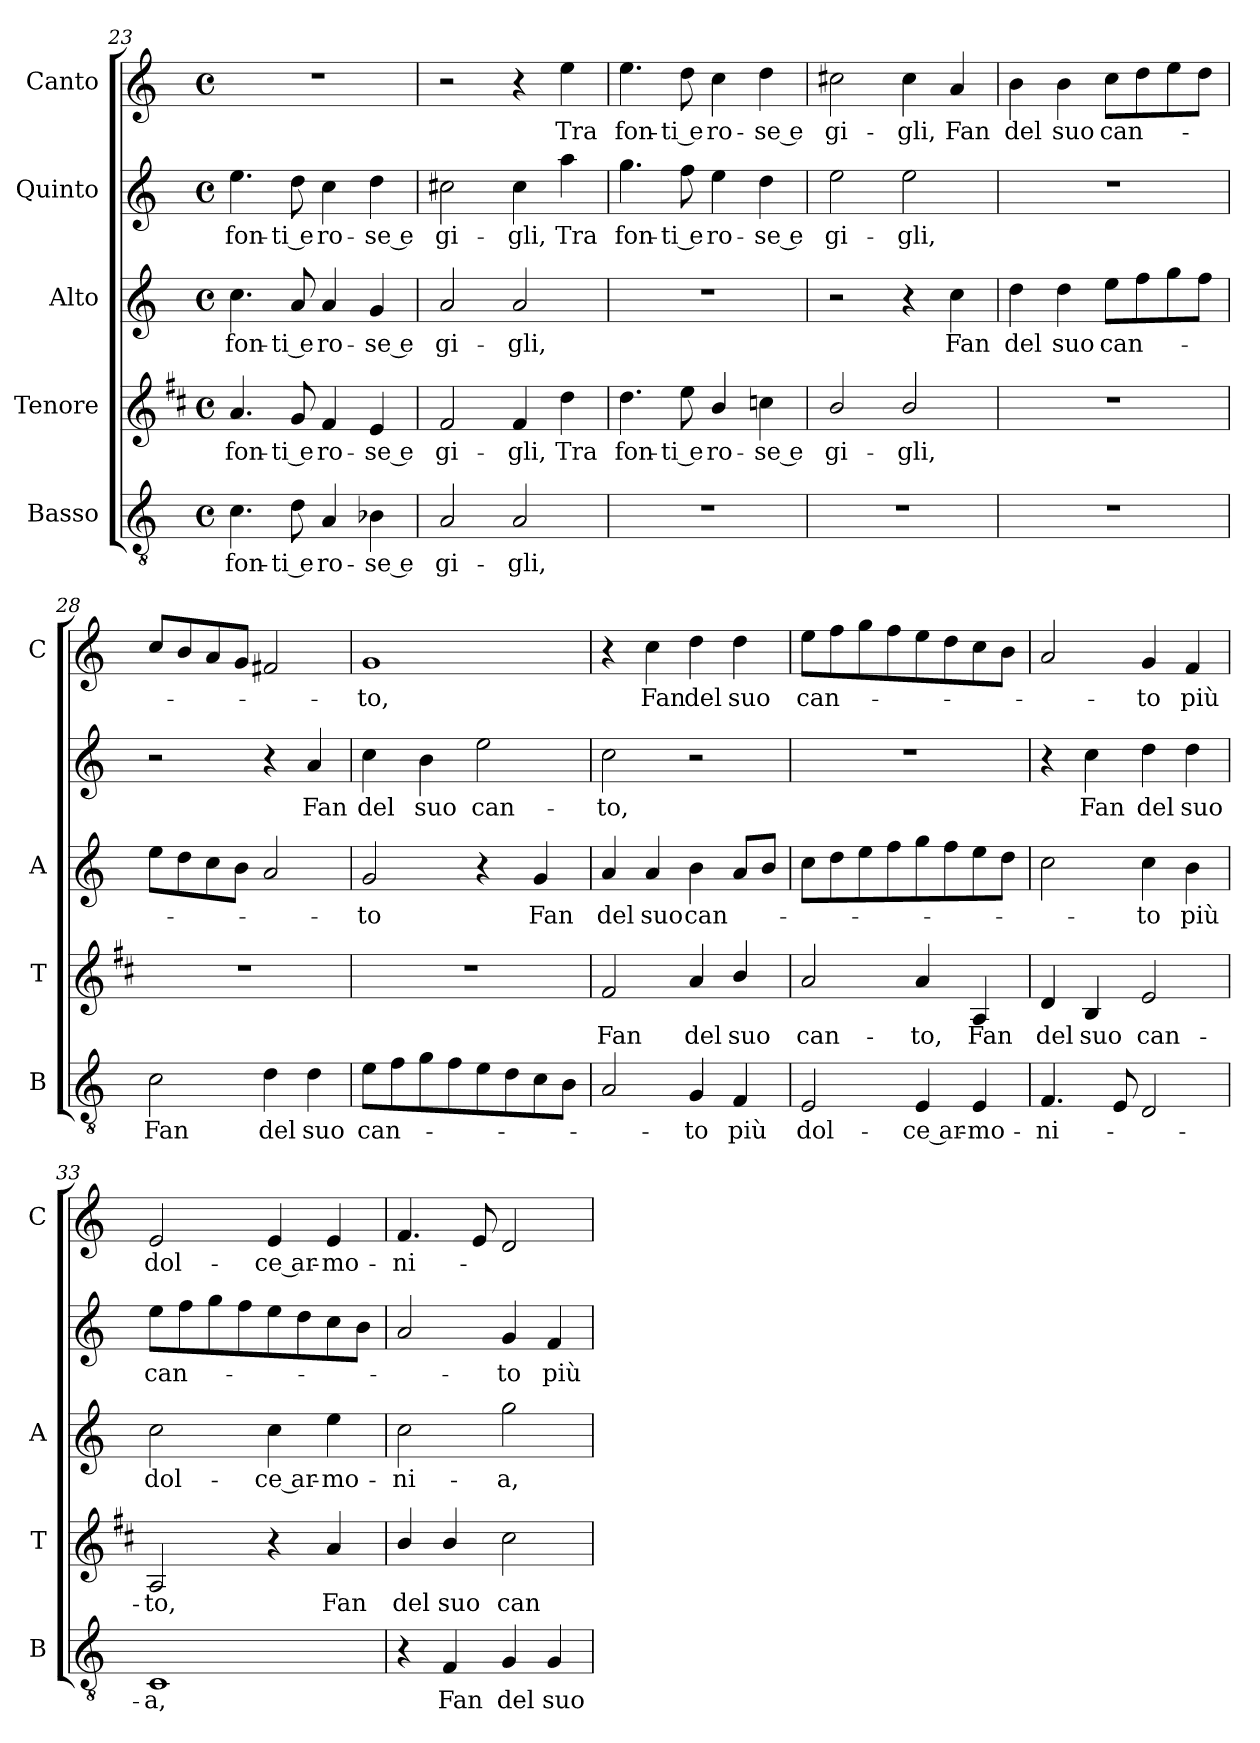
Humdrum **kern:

**kern	**text	**kern	**text	**kern	**text	**kern	**text	**kern	**text
*part5	*part5	*part4	*part4	*part3	*part3	*part2	*part2	*part1	*part1
*staff5	*staff5	*staff4	*staff4	*staff3	*staff3	*staff2	*staff2	*staff1	*staff1
*I"Basso	*	*I"Tenore	*	*I"Alto	*	*I"Quinto	*	*I"Canto	*
*I'B	*	*I'T	*	*I'A	*	*	*	*I'C	*
!!LO:PB:g=z
*clefGv2	*	*clefG2	*	*clefG2	*	*clefG2	*	*clefG2	*
*	*	*ITrd1c2	*	*	*	*	*	*	*
*k[]	*	*k[]	*	*k[]	*	*k[]	*	*k[]	*
*C:	*	*C:	*	*C:	*	*C:	*	*C:	*
*M4/4	*	*M4/4	*	*M4/4	*	*M4/4	*	*M4/4	*
*met(c)	*	*met(c)	*	*met(c)	*	*met(c)	*	*met(c)	*
=23	=23	=23	=23	=23	=23	=23	=23	=23	=23
!	!LO:LY:b	!	!LO:LY:b	!	!LO:LY:b	!	!LO:LY:b	!	!
4.c\	fon-	4.g/	fon-	4.cc\	fon-	4.ee\	fon-	1r	.
!	!LO:LY:b	!	!LO:LY:b	!	!LO:LY:b	!	!LO:LY:b	!	!
8d\	-ti e	8f/	-ti e	8a/	-ti e	8dd\	-ti e	.	.
!	!LO:LY:b	!	!LO:LY:b	!	!LO:LY:b	!	!LO:LY:b	!	!
4A/	ro-	4e/	ro-	4a/	ro-	4cc\	ro-	.	.
!	!LO:LY:b	!	!LO:LY:b	!	!LO:LY:b	!	!LO:LY:b	!	!
4B-X\	-se e	4d/	-se e	4g/	-se e	4dd\	-se e	.	.
=24	=24	=24	=24	=24	=24	=24	=24	=24	=24
!	!LO:LY:b	!	!LO:LY:b	!	!LO:LY:b	!	!LO:LY:b	!	!
2A/	gi-	2e/	gi-	2a/	gi-	2cc#X\	gi-	2r	.
!	!LO:LY:b	!	!LO:LY:b	!	!LO:LY:b	!	!LO:LY:b	!	!
2A/	-gli,	4e/	-gli,	2a/	-gli,	4cc#\	-gli,	4r	.
!	!	!	!LO:LY:b	!	!	!	!LO:LY:b	!	!LO:LY:b
.	.	4cc\	Tra	.	.	4aa\	Tra	4ee\	Tra
=25	=25	=25	=25	=25	=25	=25	=25	=25	=25
!	!	!	!LO:LY:b	!	!	!	!LO:LY:b	!	!LO:LY:b
1r	.	4.cc\	fon-	1r	.	4.gg\	fon-	4.ee\	fon-
!	!	!	!LO:LY:b	!	!	!	!LO:LY:b	!	!LO:LY:b
.	.	8dd\	-ti e	.	.	8ff\	-ti e	8dd\	-ti e
!	!	!	!LO:LY:b	!	!	!	!LO:LY:b	!	!LO:LY:b
.	.	4a/	ro-	.	.	4ee\	ro-	4cc\	ro-
!	!	!	!LO:LY:b	!	!	!	!LO:LY:b	!	!LO:LY:b
.	.	4b-X\	-se e	.	.	4dd\	-se e	4dd\	-se e
=26	=26	=26	=26	=26	=26	=26	=26	=26	=26
!	!	!	!LO:LY:b	!	!	!	!LO:LY:b	!	!LO:LY:b
1r	.	2a/	gi-	2r	.	2ee\	gi-	2cc#X\	gi-
!	!	!	!LO:LY:b	!	!	!	!LO:LY:b	!	!LO:LY:b
.	.	2a/	-gli,	4r	.	2ee\	-gli,	4cc#\	-gli,
!	!	!	!	!	!LO:LY:b	!	!	!	!LO:LY:b
.	.	.	.	4cc\	Fan	.	.	4a/	Fan
=27	=27	=27	=27	=27	=27	=27	=27	=27	=27
!	!	!	!	!	!LO:LY:b	!	!	!	!LO:LY:b
1r	.	1r	.	4dd\	del	1r	.	4b\	del
!	!	!	!	!	!LO:LY:b	!	!	!	!LO:LY:b
.	.	.	.	4dd\	suo	.	.	4b\	suo
!	!	!	!	!	!LO:LY:b	!	!	!	!LO:LY:b
.	.	.	.	8ee\L	can-	.	.	8cc\L	can-
.	.	.	.	8ff\	.	.	.	8dd\	.
.	.	.	.	8gg\	.	.	.	8ee\	.
.	.	.	.	8ff\J	.	.	.	8dd\J	.
=28	=28	=28	=28	=28	=28	=28	=28	=28	=28
!	!LO:LY:b	!	!	!	!	!	!	!	!
2c\	Fan	1r	.	8ee\L	.	2r	.	8cc/L	.
.	.	.	.	8dd\	.	.	.	8b/	.
.	.	.	.	8cc\	.	.	.	8a/	.
.	.	.	.	8b\J	.	.	.	8g/J	.
!	!LO:LY:b	!	!	!	!	!	!	!	!
4d\	del	.	.	2a/	.	4r	.	2f#X/	.
!	!LO:LY:b	!	!	!	!	!	!LO:LY:b	!	!
4d\	suo	.	.	.	.	4a/	Fan	.	.
=29	=29	=29	=29	=29	=29	=29	=29	=29	=29
!	!LO:LY:b	!	!	!	!LO:LY:b	!	!LO:LY:b	!	!LO:LY:b
8e\L	can-	1r	.	2g/	-to	4cc\	del	1g	-to,
8f\	.	.	.	.	.	.	.	.	.
!	!	!	!	!	!	!	!LO:LY:b	!	!
8g\	.	.	.	.	.	4b\	suo	.	.
8f\	.	.	.	.	.	.	.	.	.
!	!	!	!	!	!	!	!LO:LY:b	!	!
8e\	.	.	.	4r	.	2ee\	can-	.	.
8d\	.	.	.	.	.	.	.	.	.
!	!	!	!	!	!LO:LY:b	!	!	!	!
8c\	.	.	.	4g/	Fan	.	.	.	.
8B\J	.	.	.	.	.	.	.	.	.
!!LO:LB:g=z
=30	=30	=30	=30	=30	=30	=30	=30	=30	=30
!	!	!	!LO:LY:b	!	!LO:LY:b	!	!LO:LY:b	!	!
2A/	.	2e/	Fan	4a/	del	2cc\	-to,	4r	.
!	!	!	!	!	!LO:LY:b	!	!	!	!LO:LY:b
.	.	.	.	4a/	suo	.	.	4cc\	Fan
!	!LO:LY:b	!	!LO:LY:b	!	!LO:LY:b	!	!	!	!LO:LY:b
4G/	-to	4g/	del	4b\	can-	2r	.	4dd\	del
!	!LO:LY:b	!	!LO:LY:b	!	!	!	!	!	!LO:LY:b
4F/	più	4a/	suo	8a/L	.	.	.	4dd\	suo
.	.	.	.	8b/J	.	.	.	.	.
=31	=31	=31	=31	=31	=31	=31	=31	=31	=31
!	!LO:LY:b	!	!LO:LY:b	!	!	!	!	!	!LO:LY:b
2E/	dol-	2g/	can-	8cc\L	.	1r	.	8ee\L	can-
.	.	.	.	8dd\	.	.	.	8ff\	.
.	.	.	.	8ee\	.	.	.	8gg\	.
.	.	.	.	8ff\	.	.	.	8ff\	.
!	!LO:LY:b	!	!LO:LY:b	!	!	!	!	!	!
4E/	-ce ar-	4g/	-to,	8gg\	.	.	.	8ee\	.
.	.	.	.	8ff\	.	.	.	8dd\	.
!	!LO:LY:b	!	!LO:LY:b	!	!	!	!	!	!
4E/	-mo-	4G/	Fan	8ee\	.	.	.	8cc\	.
.	.	.	.	8dd\J	.	.	.	8b\J	.
=32	=32	=32	=32	=32	=32	=32	=32	=32	=32
!	!LO:LY:b	!	!LO:LY:b	!	!	!	!	!	!
4.F/	-ni-	4c/	del	2cc\	.	4r	.	2a/	.
!	!	!	!LO:LY:b	!	!	!	!LO:LY:b	!	!
.	.	4A/	suo	.	.	4cc\	Fan	.	.
8E/	.	.	.	.	.	.	.	.	.
!	!	!	!LO:LY:b	!	!LO:LY:b	!	!LO:LY:b	!	!LO:LY:b
2D/	.	2d/	can-	4cc\	-to	4dd\	del	4g/	-to
!	!	!	!	!	!LO:LY:b	!	!LO:LY:b	!	!LO:LY:b
.	.	.	.	4b\	più	4dd\	suo	4f/	più
=33	=33	=33	=33	=33	=33	=33	=33	=33	=33
!	!LO:LY:b	!	!LO:LY:b	!	!LO:LY:b	!	!LO:LY:b	!	!LO:LY:b
1C	-a,	2G/	-to,	2cc\	dol-	8ee\L	can-	2e/	dol-
.	.	.	.	.	.	8ff\	.	.	.
.	.	.	.	.	.	8gg\	.	.	.
.	.	.	.	.	.	8ff\	.	.	.
!	!	!	!	!	!LO:LY:b	!	!	!	!LO:LY:b
.	.	4r	.	4cc\	-ce ar-	8ee\	.	4e/	-ce ar-
.	.	.	.	.	.	8dd\	.	.	.
!	!	!	!LO:LY:b	!	!LO:LY:b	!	!	!	!LO:LY:b
.	.	4g/	Fan	4ee\	-mo-	8cc\	.	4e/	-mo-
.	.	.	.	.	.	8b\J	.	.	.
=34	=34	=34	=34	=34	=34	=34	=34	=34	=34
!	!	!	!LO:LY:b	!	!LO:LY:b	!	!	!	!LO:LY:b
4r	.	4a/	del	2cc\	-ni-	2a/	.	4.f/	-ni-
!	!LO:LY:b	!	!LO:LY:b	!	!	!	!	!	!
4F/	Fan	4a/	suo	.	.	.	.	.	.
.	.	.	.	.	.	.	.	8e/	.
!	!LO:LY:b	!	!LO:LY:b	!	!LO:LY:b	!	!LO:LY:b	!	!
4G/	del	2b\	can-	2gg\	-a,	4g/	-to	2d/	.
!	!LO:LY:b	!	!	!	!	!	!LO:LY:b	!	!
4G/	suo	.	.	.	.	4f/	più	.	.
=	=	=	=	=	=	=	=	=	=
*-	*-	*-	*-	*-	*-	*-	*-	*-	*-
